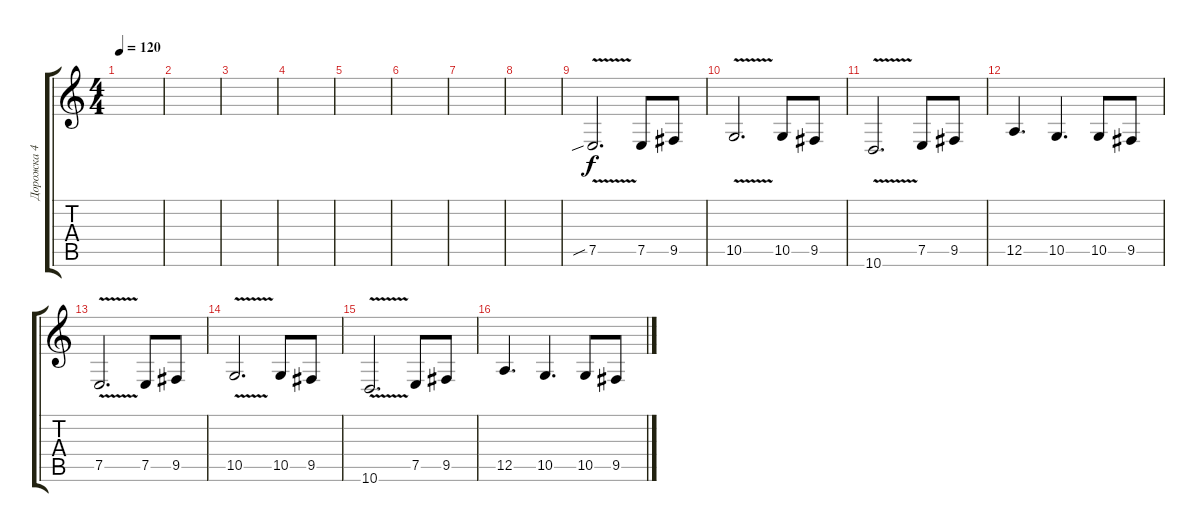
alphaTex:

\track ("Дорожка 4" "Дорожка 4") {instrument violin}
\staff {score tabs}
\tuning (E4 B3 G3 D3 A2 E2) {hide}
\ts (4 4)
\tempo 120
\clef g2
\ks c
|
|
|
|
|
|
|
|
7.5{v sib}.2{d} 7.5.8 9.5.8 |
10.5{v}.2{d} 10.5.8 9.5.8 |
10.6{v}.2{d} 7.5.8 9.5.8 |
12.5.4{d} 10.5.4{d} 10.5.8 9.5.8 |
7.5{v}.2{d} 7.5.8 9.5.8 |
10.5{v}.2{d} 10.5.8 9.5.8 |
10.6{v}.2{d} 7.5.8 9.5.8 |
12.5.4{d} 10.5.4{d} 10.5.8 9.5.8
